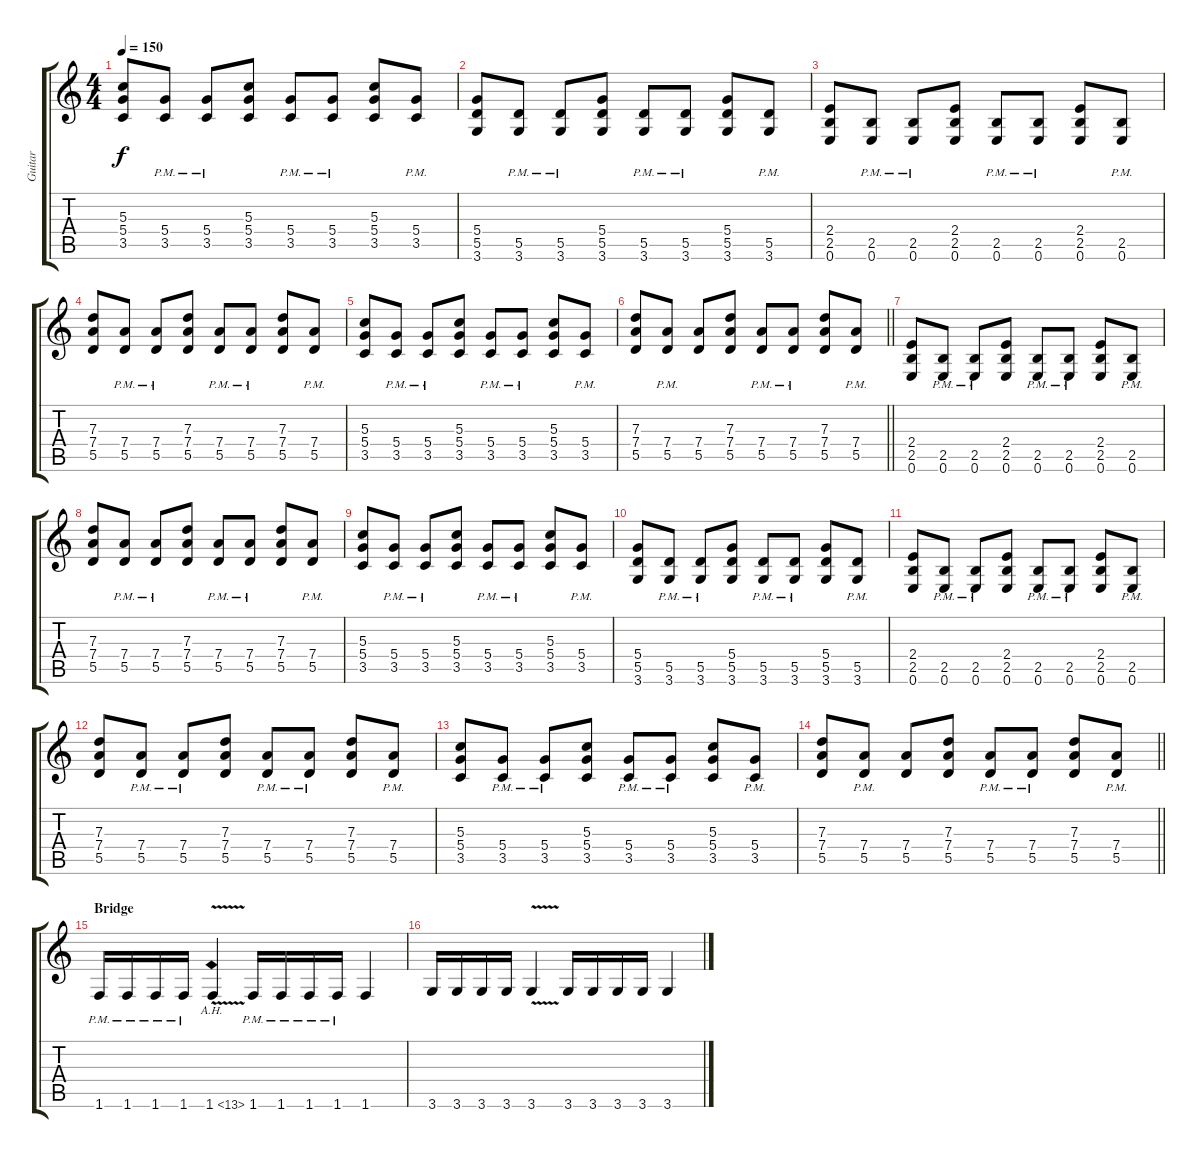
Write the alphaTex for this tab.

\track ("Guitar" "Guitar") {instrument distortionguitar}
\staff {score tabs}
\tuning (E4 B3 G3 D3 A2 E2) {hide}
\ts (4 4)
\tempo 150
\clef g2
\ks c
(5.3 5.4 3.5).8{dy f} (5.4{pm} 3.5{pm}).8 (5.4{pm} 3.5{pm}).8 (5.3 5.4 3.5).8 (5.4{pm} 3.5{pm}).8 (5.4{pm} 3.5{pm}).8 (5.3 5.4 3.5).8 (5.4{pm} 3.5{pm}).8 |
(5.4 5.5 3.6).8 (5.5{pm} 3.6{pm}).8 (5.5{pm} 3.6{pm}).8 (5.4 5.5 3.6).8 (5.5{pm} 3.6{pm}).8 (5.5{pm} 3.6{pm}).8 (5.4 5.5 3.6).8 (5.5{pm} 3.6{pm}).8 |
(2.4 2.5 0.6).8 (2.5{pm} 0.6{pm}).8 (2.5{pm} 0.6{pm}).8 (2.4 2.5 0.6).8 (2.5{pm} 0.6{pm}).8 (2.5{pm} 0.6{pm}).8 (2.4 2.5 0.6).8 (2.5{pm} 0.6{pm}).8 |
(7.3 7.4 5.5).8 (7.4{pm} 5.5{pm}).8 (7.4{pm} 5.5{pm}).8 (7.3 7.4 5.5).8 (7.4{pm} 5.5{pm}).8 (7.4{pm} 5.5{pm}).8 (7.3 7.4 5.5).8 (7.4{pm} 5.5{pm}).8 |
(5.3 5.4 3.5).8 (5.4{pm} 3.5{pm}).8 (5.4{pm} 3.5{pm}).8 (5.3 5.4 3.5).8 (5.4{pm} 3.5{pm}).8 (5.4{pm} 3.5{pm}).8 (5.3 5.4 3.5).8 (5.4{pm} 3.5{pm}).8 |
\barLineRight lightlight
(7.3 7.4 5.5).8 (7.4{pm} 5.5{pm}).8 (7.4 5.5).8 (7.3 7.4 5.5).8 (7.4{pm} 5.5{pm}).8 (7.4{pm} 5.5{pm}).8 (7.3 7.4 5.5).8 (7.4{pm} 5.5{pm}).8 |
(2.4 2.5 0.6).8 (2.5{pm} 0.6{pm}).8 (2.5{pm} 0.6{pm}).8 (2.4 2.5 0.6).8 (2.5{pm} 0.6{pm}).8 (2.5{pm} 0.6{pm}).8 (2.4 2.5 0.6).8 (2.5{pm} 0.6{pm}).8 |
(7.3 7.4 5.5).8 (7.4{pm} 5.5{pm}).8 (7.4{pm} 5.5{pm}).8 (7.3 7.4 5.5).8 (7.4{pm} 5.5{pm}).8 (7.4{pm} 5.5{pm}).8 (7.3 7.4 5.5).8 (7.4{pm} 5.5{pm}).8 |
(5.3 5.4 3.5).8 (5.4{pm} 3.5{pm}).8 (5.4{pm} 3.5{pm}).8 (5.3 5.4 3.5).8 (5.4{pm} 3.5{pm}).8 (5.4{pm} 3.5{pm}).8 (5.3 5.4 3.5).8 (5.4{pm} 3.5{pm}).8 |
(5.4 5.5 3.6).8 (5.5{pm} 3.6{pm}).8 (5.5{pm} 3.6{pm}).8 (5.4 5.5 3.6).8 (5.5{pm} 3.6{pm}).8 (5.5{pm} 3.6{pm}).8 (5.4 5.5 3.6).8 (5.5{pm} 3.6{pm}).8 |
(2.4 2.5 0.6).8 (2.5{pm} 0.6{pm}).8 (2.5{pm} 0.6{pm}).8 (2.4 2.5 0.6).8 (2.5{pm} 0.6{pm}).8 (2.5{pm} 0.6{pm}).8 (2.4 2.5 0.6).8 (2.5{pm} 0.6{pm}).8 |
(7.3 7.4 5.5).8 (7.4{pm} 5.5{pm}).8 (7.4{pm} 5.5{pm}).8 (7.3 7.4 5.5).8 (7.4{pm} 5.5{pm}).8 (7.4{pm} 5.5{pm}).8 (7.3 7.4 5.5).8 (7.4{pm} 5.5{pm}).8 |
(5.3 5.4 3.5).8 (5.4{pm} 3.5{pm}).8 (5.4{pm} 3.5{pm}).8 (5.3 5.4 3.5).8 (5.4{pm} 3.5{pm}).8 (5.4{pm} 3.5{pm}).8 (5.3 5.4 3.5).8 (5.4{pm} 3.5{pm}).8 |
\barLineRight lightlight
(7.3 7.4 5.5).8 (7.4{pm} 5.5{pm}).8 (7.4 5.5).8 (7.3 7.4 5.5).8 (7.4{pm} 5.5{pm}).8 (7.4{pm} 5.5{pm}).8 (7.3 7.4 5.5).8 (7.4{pm} 5.5{pm}).8 |
\section ("" "Bridge")
1.6{pm}.16 1.6{pm}.16 1.6{pm}.16 1.6{pm}.16 1.6{ah 12 v}.4 1.6{pm}.16 1.6{pm}.16 1.6{pm}.16 1.6{pm}.16 1.6.4 |
3.6.16 3.6.16 3.6.16 3.6.16 3.6{v}.4 3.6.16 3.6.16 3.6.16 3.6.16 3.6.4
